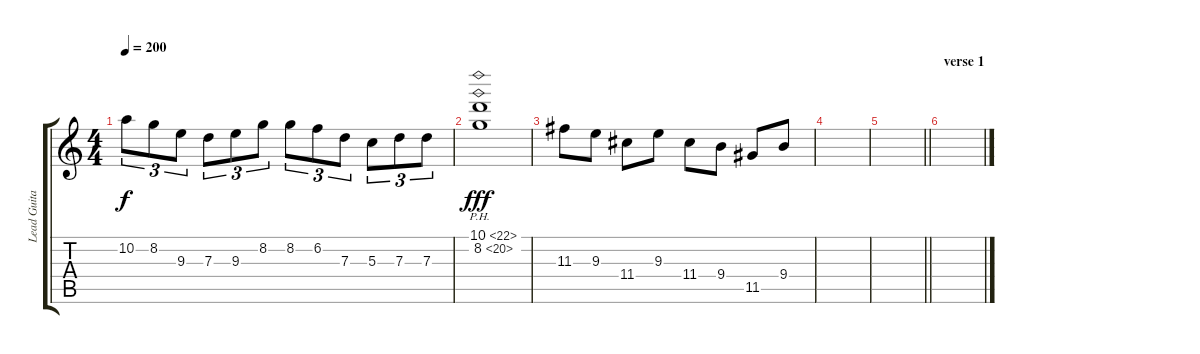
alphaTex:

\track ("Lead Guitar, Sam" "Lead Guita") {instrument overdrivenguitar}
\staff {score tabs}
\tuning (E4 B3 G3 D3 A2 E2) {hide}
\ts (4 4)
\tempo 200
\clef g2
\ks c
10.2.8{tu (3 2) dy f} 8.2.8{tu (3 2)} 9.3.8{tu (3 2)} 7.3.8{tu (3 2)} 9.3.8{tu (3 2)} 8.2.8{tu (3 2)} 8.2.8{tu (3 2)} 6.2.8{tu (3 2)} 7.3.8{tu (3 2)} 5.3.8{tu (3 2)} 7.3.8{tu (3 2)} 7.3.8{tu (3 2)} |
(10.1{ph 12} 8.2{ph 12}).1{dy fff} |
11.3.8 9.3.8 11.4.8 9.3.8 11.4.8 9.4.8 11.5.8 9.4.8 |
|
\barLineRight lightlight
|
\section ("" "verse 1")
